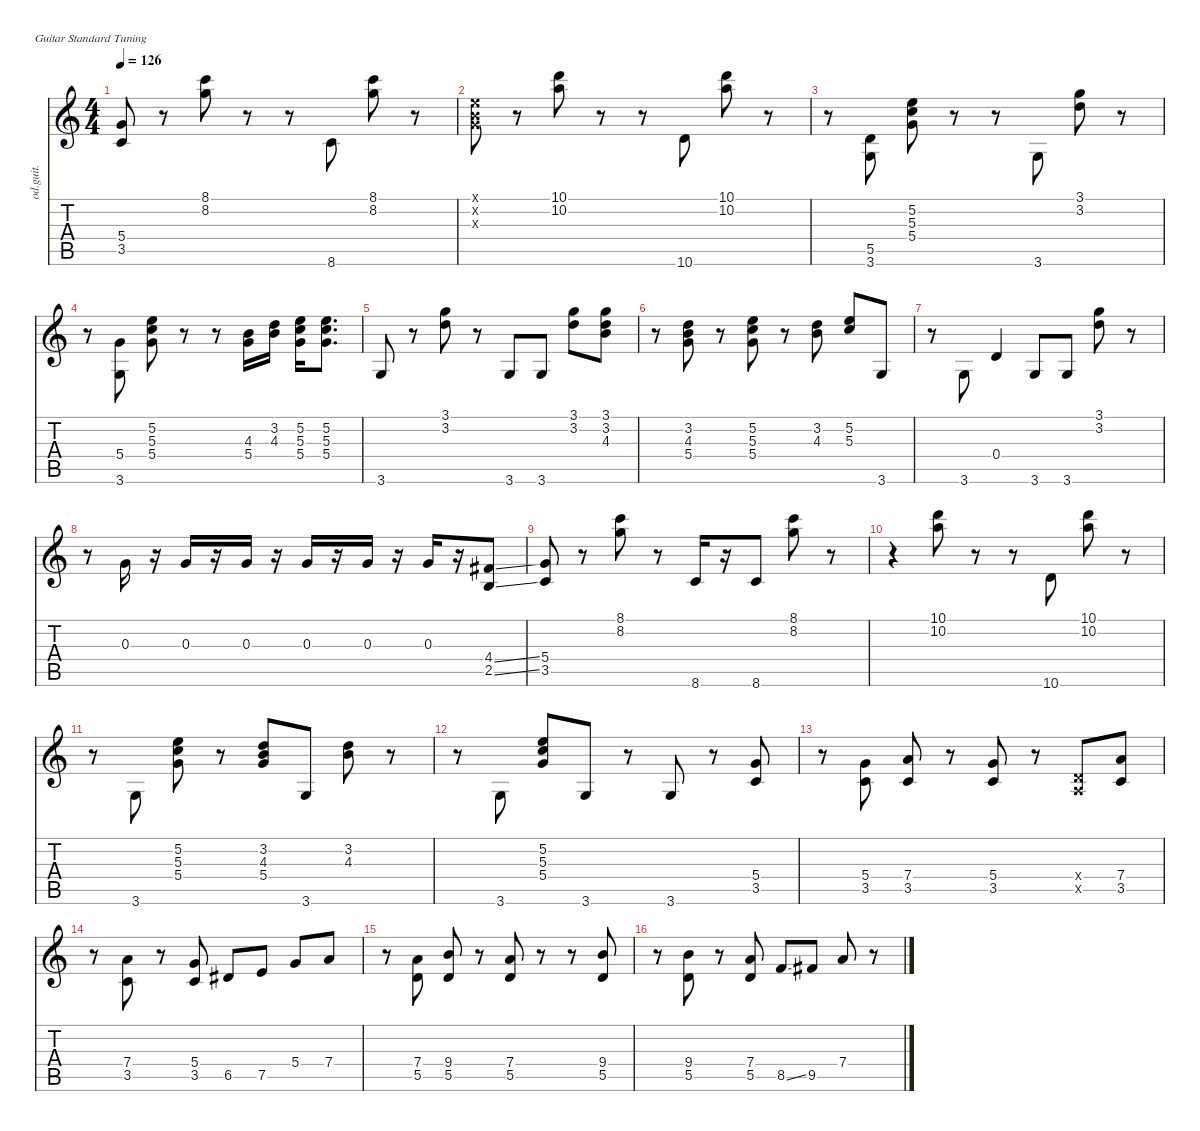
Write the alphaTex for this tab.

\defaultSystemsLayout 4
\hideDynamics
\bracketExtendMode nobrackets
\otherSystemsTrackNameOrientation horizontal
\track ("Jeff Baxter (Overdr. Gtr)" "od.guit.") {instrument overdrivenguitar}
\staff {score tabs}
\tuning (E4 B3 G3 D3 A2 E2)
\ts (4 4)
\tempo 126
\clef g2
\ks c
(5.4 3.5).8{dy f beam Up} r.8{beam Up} (8.1 8.2).8{beam Down} r.8{beam Down} r.8{beam Down} 8.6.8{beam Up} (8.1 8.2).8{beam Down} r.8{beam Down} |
(0.1{x} 0.2{x} 0.3{x}).8{beam Down} r.8{beam Down} (10.1 10.2).8{beam Down} r.8{beam Down} r.8{beam Down} 10.6.8{beam Up} (10.1 10.2).8{beam Down} r.8{beam Down} |
r.8{beam Down} (5.5 3.6).8{beam Up} (5.2 5.3 5.4).8{beam Down} r.8{beam Down} r.8{beam Down} 3.6.8{beam Up} (3.1 3.2).8{beam Down} r.8{beam Down} |
r.8{beam Down} (5.4 3.6).8{beam Up} (5.2 5.3 5.4).8{beam Down} r.8{beam Down} r.8{beam Down} (4.3 5.4).16{beam Down} (3.2 4.3).16{beam Down} (5.2 5.3 5.4).16{beam Down} (5.2 5.3 5.4).8{d beam Down} |
3.6.8{beam Up} r.8{beam Up} (3.1 3.2).8{beam Down} r.8{beam Down} 3.6.8{beam Up} 3.6.8{beam Up} (3.1 3.2).8{beam Down} (3.1 3.2 4.3).8{beam Down} |
r.8{beam Down} (3.2 4.3 5.4).8{beam Down} r.8{beam Down} (5.2 5.3 5.4).8{beam Down} r.8{beam Down} (3.2 4.3).8{beam Down} (5.2 5.3).8{beam Up} 3.6.8{beam Up} |
r.8{beam Down} 3.6.8{beam Up} 0.4.4{beam Up} 3.6.8{beam Up} 3.6.8{beam Up} (3.1 3.2).8{beam Down} r.8{beam Down} |
r.8{beam Down} 0.3.16{beam Up} r.16{beam Up} 0.3.16{beam Up} r.16{beam Up} 0.3.16{beam Up} r.16{beam Up} 0.3.16{beam Up} r.16{beam Up} 0.3.16{beam Up} r.16{beam Up} 0.3.16{beam Up} r.16{beam Up} (4.4{ss acc #} 2.5{ss}).8{beam Up} |
(5.4 3.5).8{beam Up} r.8{beam Up} (8.1 8.2).8{beam Down} r.8{beam Down} 8.6.16{beam Up} r.16{beam Up} 8.6.8{beam Up} (8.1 8.2).8{beam Down} r.8{beam Down} |
r.4{beam Down} (10.1 10.2).8{beam Down} r.8{beam Down} r.8{beam Down} 10.6.8{beam Up} (10.1 10.2).8{beam Down} r.8{beam Down} |
r.8{beam Down} 3.6.8{beam Up} (5.2 5.3 5.4).8{beam Down} r.8{beam Down} (3.2 4.3 5.4).8{beam Up} 3.6.8{beam Up} (3.2 4.3).8{beam Down} r.8{beam Down} |
r.8{beam Down} 3.6.8{beam Up} (5.2 5.3 5.4).8{beam Up} 3.6.8{beam Up} r.8{beam Up} 3.6.8{beam Up} r.8{beam Up} (5.4 3.5).8{beam Up} |
r.8{beam Down} (5.4 3.5).8{beam Up} (7.4 3.5).8{beam Up} r.8{beam Up} (5.4 3.5).8{beam Up} r.8{beam Up} (0.4{x} 0.5{x}).8{beam Up} (7.4 3.5).8{beam Up} |
r.8{beam Down} (7.4 3.5).8{beam Up} r.8{beam Up} (5.4 3.5).8{beam Up} 6.5{acc #}.8{beam Up} 7.5.8{beam Up} 5.4.8{beam Up} 7.4.8{beam Up} |
r.8{beam Down} (7.4 5.5).8{beam Up} (9.4 5.5).8{beam Up} r.8{beam Up} (7.4 5.5).8{beam Up} r.8{beam Up} r.8{beam Up} (9.4 5.5).8{beam Up} |
r.8{beam Down} (9.4 5.5).8{beam Up} r.8{beam Up} (7.4 5.5).8{beam Up} 8.5{ss}.8{beam Up} 9.5{acc #}.8{beam Up} 7.4.8{beam Up} r.8{beam Up}
